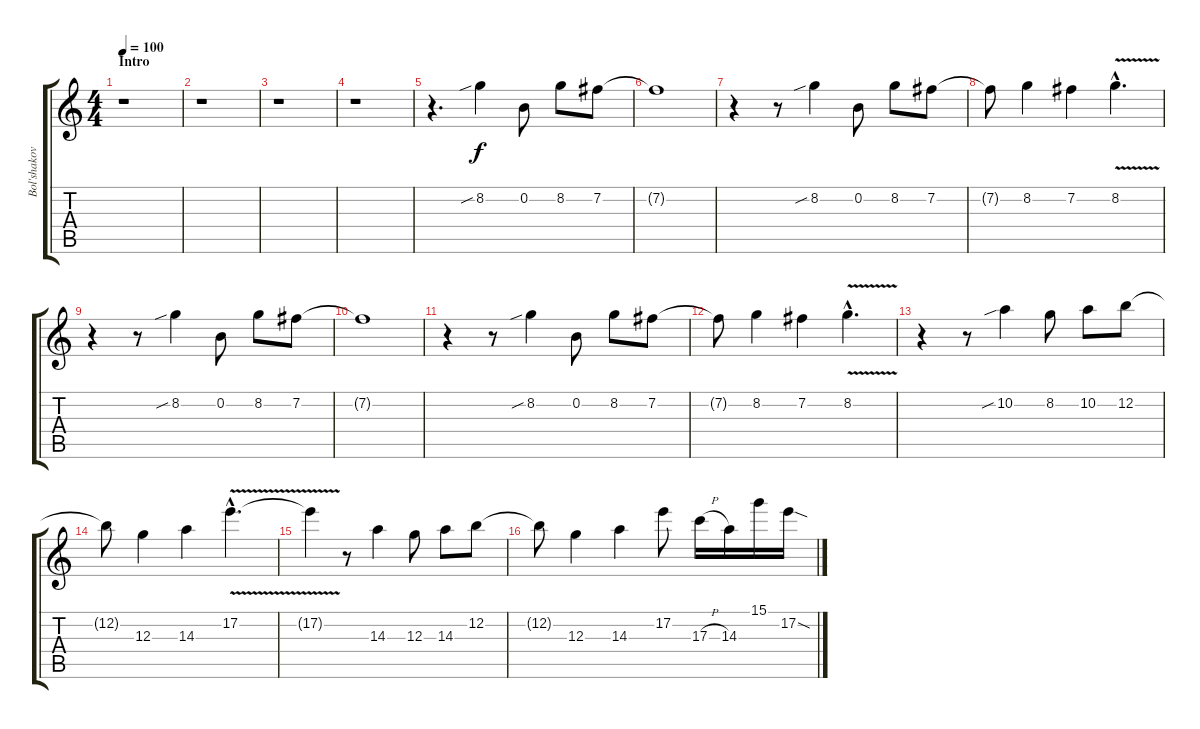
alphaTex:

\track ("Bol'shakov" "Bol'shakov") {instrument overdrivenguitar}
\staff {score tabs}
\tuning (E4 B3 G3 D3 A2 E2) {hide}
\ts (4 4)
\section ("" "Intro")
\tempo 100
\clef g2
\ks c
r.1{dy f instrument overdrivenguitar} |
r.1 |
r.1 |
r.1 |
r.4{d volume 15 balance 6} 8.2{sib}.4 0.2.8 8.2.8 7.2.8 |
7.2{t}.1 |
r.4 r.8 8.2{sib}.4 0.2.8 8.2.8 7.2.8 |
7.2{t}.8 8.2.4 7.2.4 8.2{v hac}.4{d} |
r.4 r.8 8.2{sib}.4 0.2.8 8.2.8 7.2.8 |
7.2{t}.1 |
r.4 r.8 8.2{sib}.4 0.2.8 8.2.8 7.2.8 |
7.2{t}.8 8.2.4 7.2.4 8.2{v hac}.4{d} |
r.4 r.8 10.2{sib}.4 8.2.8 10.2.8 12.2.8 |
12.2{t}.8 12.3.4 14.3.4 17.2{v hac}.4{d} |
17.2{t}.4 r.8 14.3.4 12.3.8 14.3.8 12.2.8 |
12.2{t}.8 12.3.4 14.3.4 17.2.8 17.3{h}.16 14.3.16 15.1.16 17.2{sod}.16
